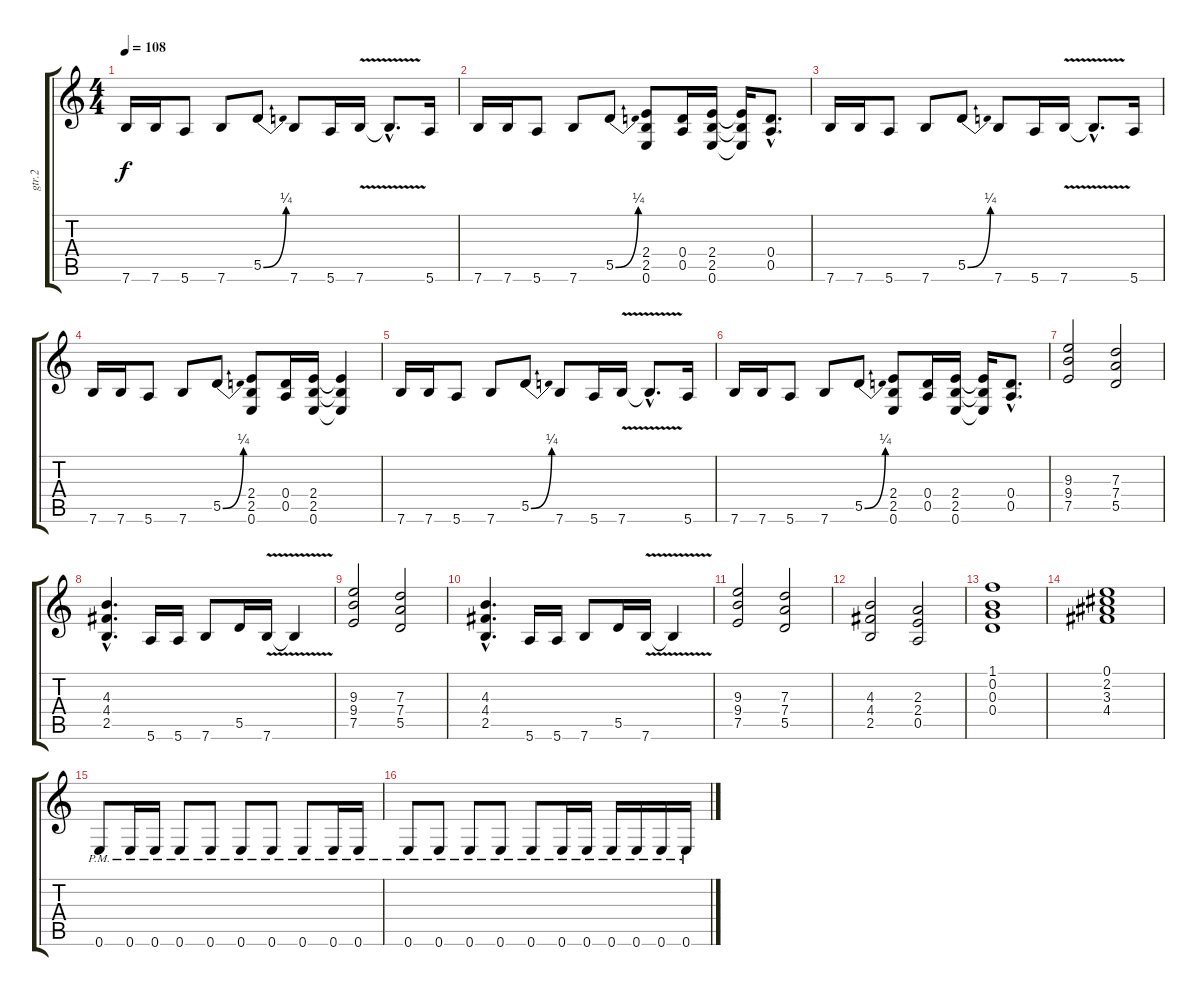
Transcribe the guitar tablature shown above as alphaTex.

\track ("gtr.2" "gtr.2") {instrument overdrivenguitar}
\staff {score tabs}
\tuning (E4 B3 G3 D3 A2 E2) {hide}
\ts (4 4)
\tempo 108
\clef g2
\ks c
7.6.16{dy f} 7.6.16 5.6.8 7.6.8 5.5{be (bend 0 0 60 1)}.8 7.6.8 5.6.16 7.6{v}.16 7.6{hac t}.8{d} 5.6.16 |
7.6.16 7.6.16 5.6.8 7.6.8 5.5{be (bend 0 0 60 1)}.8 (2.4 2.5 0.6).8 (0.4 0.5).16 (2.4 2.5 0.6).16 (2.4{t} 2.5{t} 0.6{t}).16 (0.4{hac} 0.5{hac}).8{d} |
7.6.16 7.6.16 5.6.8 7.6.8 5.5{be (bend 0 0 60 1)}.8 7.6.8 5.6.16 7.6{v}.16 7.6{hac t}.8{d} 5.6.16 |
7.6.16 7.6.16 5.6.8 7.6.8 5.5{be (bend 0 0 60 1)}.8 (2.4 2.5 0.6).8 (0.4 0.5).16 (2.4 2.5 0.6).16 (2.4{t} 2.5{t} 0.6{t}).4 |
7.6.16 7.6.16 5.6.8 7.6.8 5.5{be (bend 0 0 60 1)}.8 7.6.8 5.6.16 7.6{v}.16 7.6{hac t}.8{d} 5.6.16 |
7.6.16 7.6.16 5.6.8 7.6.8 5.5{be (bend 0 0 60 1)}.8 (2.4 2.5 0.6).8 (0.4 0.5).16 (2.4 2.5 0.6).16 (2.4{t} 2.5{t} 0.6{t}).16 (0.4{hac} 0.5{hac}).8{d} |
(9.3 9.4 7.5).2 (7.3 7.4 5.5).2 |
(4.3{hac} 4.4{hac} 2.5{hac}).4{d} 5.6.16 5.6.16 7.6.8 5.5.16 7.6{v}.16 7.6{t}.4 |
(9.3 9.4 7.5).2 (7.3 7.4 5.5).2 |
(4.3{hac} 4.4{hac} 2.5{hac}).4{d} 5.6.16 5.6.16 7.6.8 5.5.16 7.6{v}.16 7.6{t}.4 |
(9.3 9.4 7.5).2 (7.3 7.4 5.5).2 |
(4.3 4.4 2.5).2 (2.3 2.4 0.5).2 |
(1.1 0.2 0.3 0.4).1 |
(0.1 2.2 3.3 4.4).1 |
0.6{pm}.8 0.6{pm}.16 0.6{pm}.16 0.6{pm}.8 0.6{pm}.8 0.6{pm}.8 0.6{pm}.8 0.6{pm}.8 0.6{pm}.16 0.6{pm}.16 |
0.6{pm}.8 0.6{pm}.8 0.6{pm}.8 0.6{pm}.8 0.6{pm}.8 0.6{pm}.16 0.6{pm}.16 0.6{pm}.16 0.6{pm}.16 0.6{pm}.16 0.6{pm}.16
